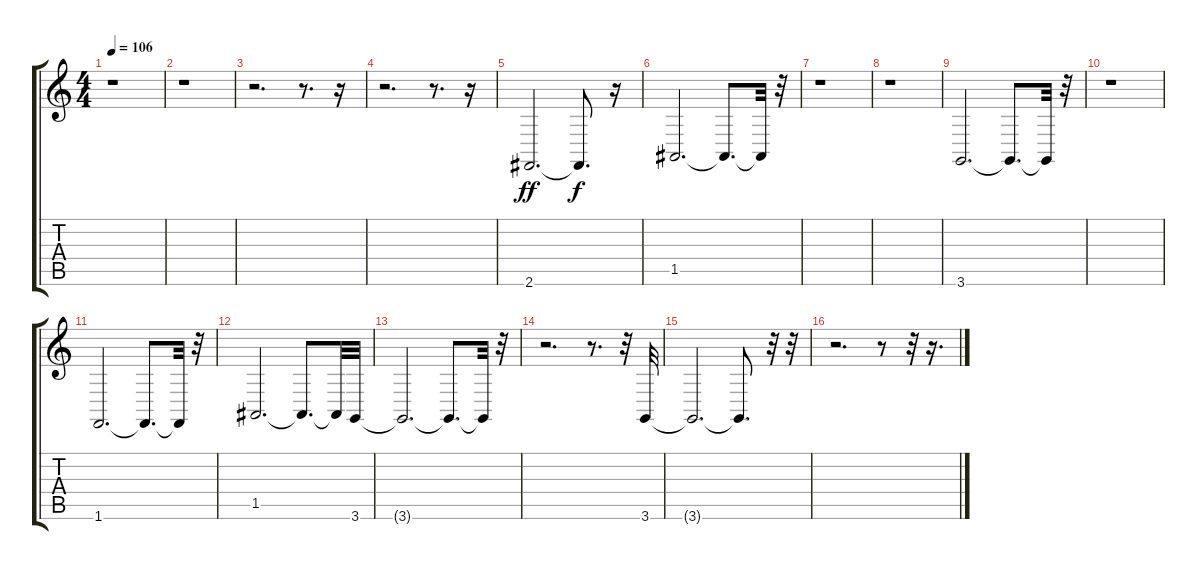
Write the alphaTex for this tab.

\track "" {instrument trombone}
\staff {score tabs}
\tuning (E4 B3 G3 D3 A2 E2) {hide}
\ts (4 4)
\tempo 106
\clef g2
\ks c
r.1{dy f} |
r.1 |
r.2{d} r.8{d} r.16 |
r.2{d} r.8{d} r.16 |
2.6.2{d dy ff} 2.6{t}.8{d dy f} r.16 |
1.5.2{d} 1.5{t}.8{d} 1.5{t}.32 r.32 |
r.1 |
r.1 |
3.6.2{d} 3.6{t}.8{d} 3.6{t}.32 r.32 |
r.1 |
1.6.2{d} 1.6{t}.8{d} 1.6{t}.32 r.32 |
1.5.2{d} 1.5{t}.8{d} 1.5{t}.32 3.6.32 |
3.6{t}.2{d} 3.6{t}.8{d} 3.6{t}.32 r.32 |
r.2{d} r.8{d} r.32 3.6.32 |
3.6{t}.2{d} 3.6{t}.8{d} r.32 r.32 |
r.2{d} r.8 r.32 r.16{d}
